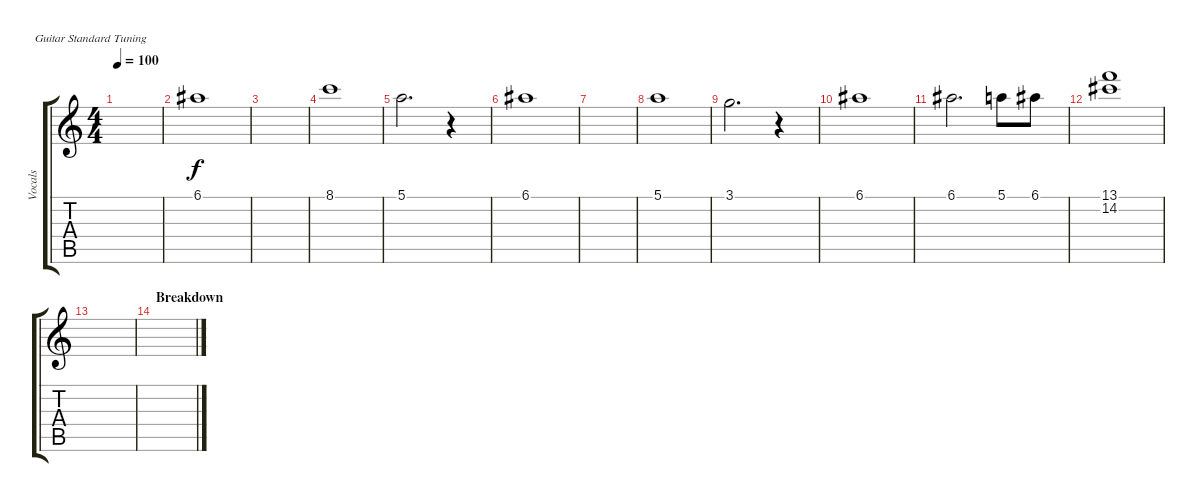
\defaultSystemsLayout 4
\bracketExtendMode groupsimilarinstruments
\multiBarRest
\otherSystemsTrackNameOrientation horizontal
\track ("Vocals" "Vocals") {mute instrument electricguitarclean}
\staff {score tabs}
\tuning (E4 B3 G3 D3 A2 E2)
\ts (4 4)
\tempo 100
\clef g2
\ks c
|
6.1{acc #}.1{beam Down} |
|
8.1.1{beam Down} |
5.1.2{d beam Down} r.4{beam Down} |
6.1{acc #}.1{beam Down} |
|
5.1.1{beam Down} |
3.1.2{d beam Down} r.4{beam Down} |
6.1{acc #}.1{beam Down} |
6.1{acc #}.2{d beam Down} 5.1.8{beam Down} 6.1{acc #}.8{beam Down} |
(13.1 14.2{acc #}).1{beam Down} |
|
\section ("" "Breakdown")
